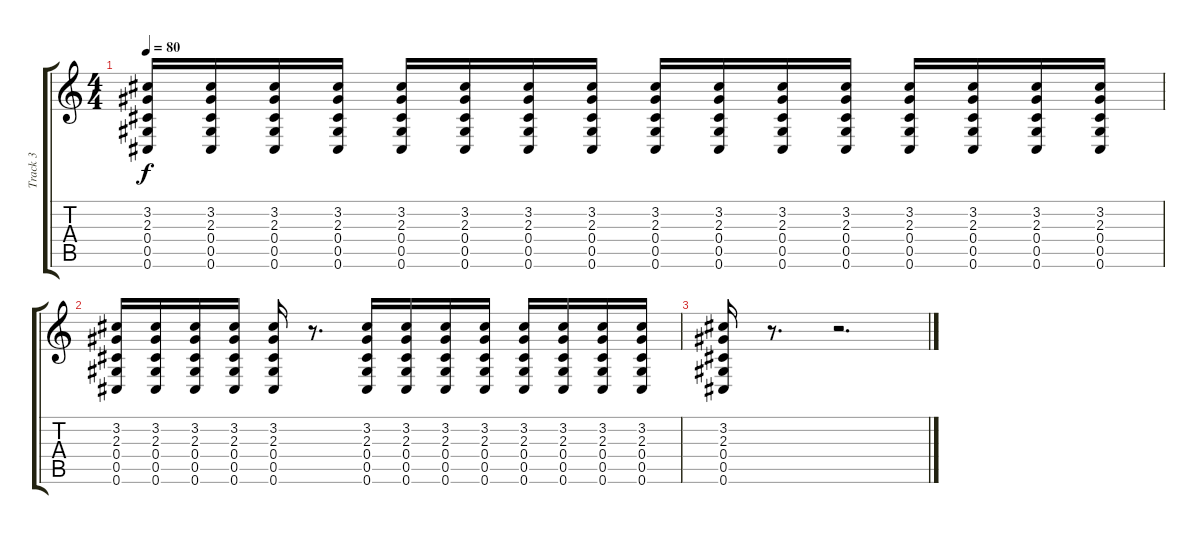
\track ("Track 3" "Track 3") {instrument overdrivenguitar}
\staff {score tabs}
\tuning (Eb4 Bb3 Gb3 Db3 Ab2 Db2) {hide}
\ts (4 4)
\tempo 80
\clef g2
\ks c
(3.2 2.3 0.4 0.5 0.6).16{dy f} (3.2 2.3 0.4 0.5 0.6).16 (3.2 2.3 0.4 0.5 0.6).16 (3.2 2.3 0.4 0.5 0.6).16 (3.2 2.3 0.4 0.5 0.6).16 (3.2 2.3 0.4 0.5 0.6).16 (3.2 2.3 0.4 0.5 0.6).16 (3.2 2.3 0.4 0.5 0.6).16 (3.2 2.3 0.4 0.5 0.6).16 (3.2 2.3 0.4 0.5 0.6).16 (3.2 2.3 0.4 0.5 0.6).16 (3.2 2.3 0.4 0.5 0.6).16 (3.2 2.3 0.4 0.5 0.6).16 (3.2 2.3 0.4 0.5 0.6).16 (3.2 2.3 0.4 0.5 0.6).16 (3.2 2.3 0.4 0.5 0.6).16 |
(3.2 2.3 0.4 0.5 0.6).16 (3.2 2.3 0.4 0.5 0.6).16 (3.2 2.3 0.4 0.5 0.6).16 (3.2 2.3 0.4 0.5 0.6).16 (3.2 2.3 0.4 0.5 0.6).16 r.8{d} (3.2 2.3 0.4 0.5 0.6).16 (3.2 2.3 0.4 0.5 0.6).16 (3.2 2.3 0.4 0.5 0.6).16 (3.2 2.3 0.4 0.5 0.6).16 (3.2 2.3 0.4 0.5 0.6).16 (3.2 2.3 0.4 0.5 0.6).16 (3.2 2.3 0.4 0.5 0.6).16 (3.2 2.3 0.4 0.5 0.6).16 |
(3.2 2.3 0.4 0.5 0.6).16 r.8{d} r.2{d}
